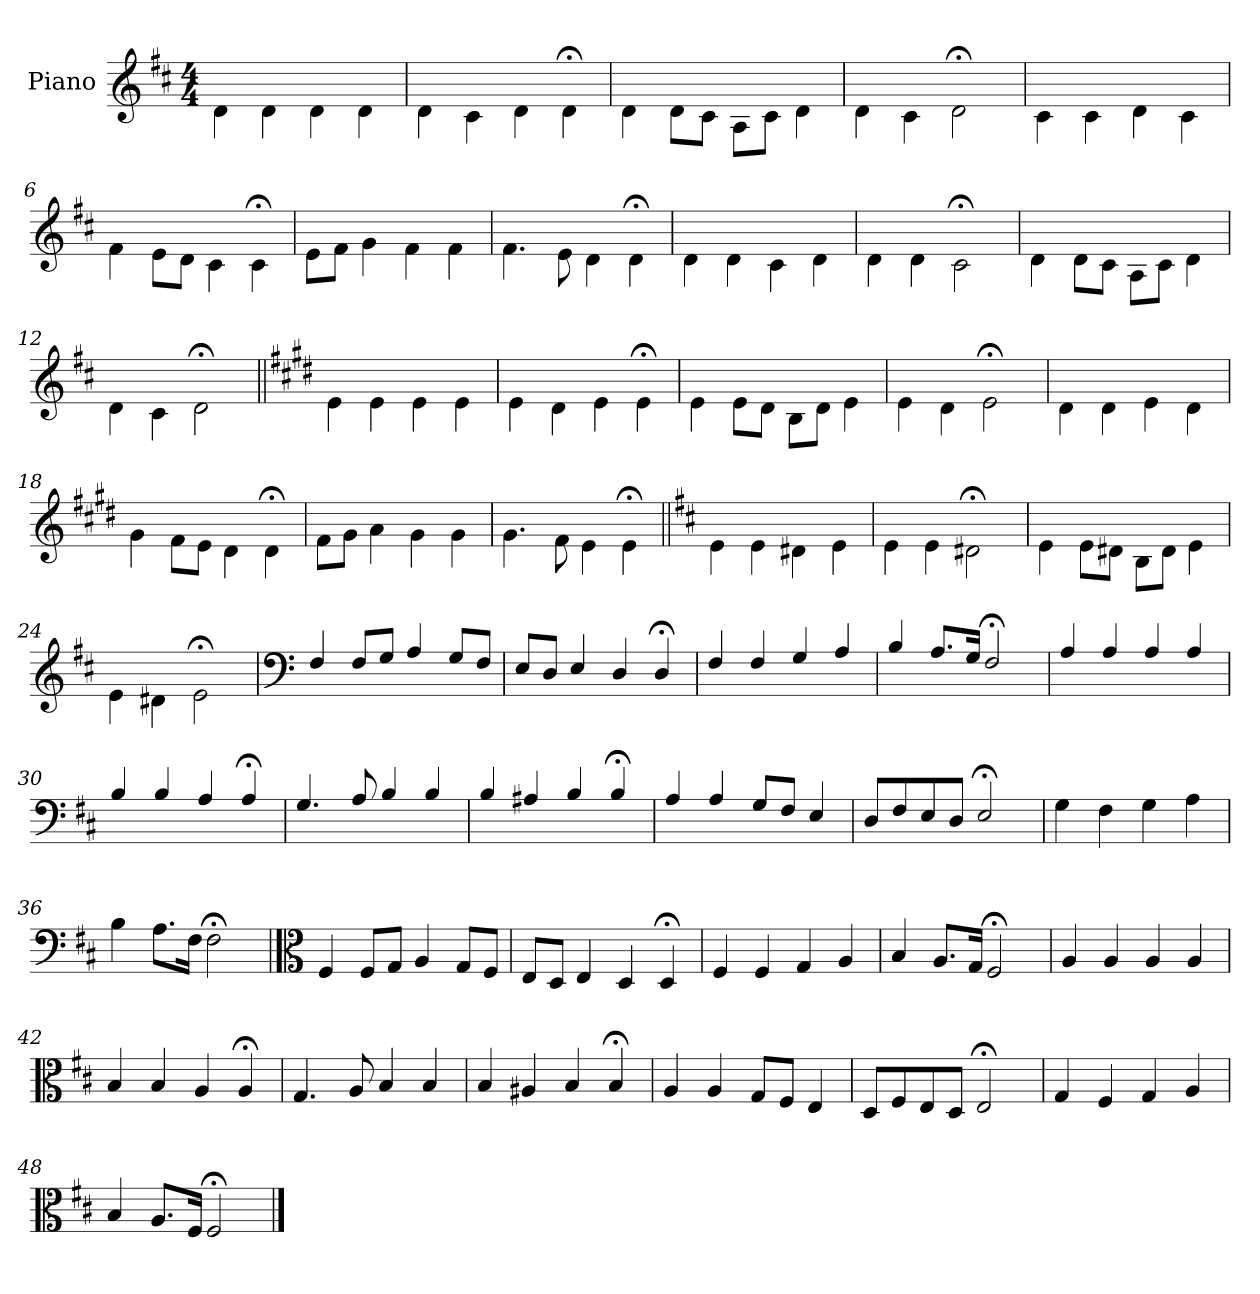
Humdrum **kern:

**kern
*part1
*staff1
*I"Piano
*I'Pno.
*clefG2
*k[f#c#]
*M4/4
=1
4d\
4d\
4d\
4d\
=2
4d\
4c#\
4d\
4d;<\
=3
4d\
8d\L
8c#\J
8A\L
8c#\J
4d\
=4
4d\
4c#\
2d;<\
!!LO:LB:g=z
=5
4c#\
4c#\
4d\
4c#\
=6
4f#\
8e\L
8d\J
4c#\
4c#;<\
=7
8e\L
8f#\J
4g\
4f#\
4f#\
=8
4.f#\
8e\
4d\
4d;<\
!!LO:LB:g=z
=9
4d\
4d\
4c#\
4d\
=10
4d\
4d\
2c#;<\
=11
4d\
8d\L
8c#\J
8A\L
8c#\J
4d\
=12
4d\
4c#\
2d;<\
!!LO:LB:g=z
=13||
*k[f#c#g#d#]
4e\
4e\
4e\
4e\
=14
4e\
4d#\
4e\
4e;<\
=15
4e\
8e\L
8d#\J
8B\L
8d#\J
4e\
=16
4e\
4d#\
2e;<\
!!LO:LB:g=z
=17
4d#\
4d#\
4e\
4d#\
=18
4g#\
8f#\L
8e\J
4d#\
4d#;<\
=19
8f#\L
8g#\J
4a\
4g#\
4g#\
=20
4.g#\
8f#\
4e\
4e;<\
!!LO:LB:g=z
=21||
*k[f#c#]
4e\
4e\
4d#X\
4e\
=22
4e\
4e\
2d#X;<\
=23
4e\
8e\L
8d#X\J
8B\L
8d#\J
4e\
=24
4e\
4d#X\
2e;<\
!!LO:LB:g=z
=25
*clefF4
4F#/
8F#/L
8G/J
4A/
8G/L
8F#/J
=26
8E/L
8D/J
4E/
4D/
4D;</
=27
4F#/
4F#/
4G/
4A/
=28
4B/
8.A/L
16G/Jk
2F#;</
!!LO:LB:g=z
=29
4A/
4A/
4A/
4A/
=30
4B/
4B/
4A/
4A;</
=31
4.G/
8A/
4B/
4B/
=32
4B/
4A#X/
4B/
4B;</
!!LO:LB:g=z
=33
4A/
4A/
8G/L
8F#/J
4E/
=34
8D/L
8F#/
8E/
8D/J
2E;</
=35
4G\
4F#\
4G\
4A\
=36
4B\
8.A\L
16F#\Jk
2F#;<\
!!LO:PB:g=z
=37
*clefC3
4F#/
8F#/L
8G/J
4A/
8G/L
8F#/J
=38
8E/L
8D/J
4E/
4D/
4D;</
=39
4F#/
4F#/
4G/
4A/
=40
4B/
8.A/L
16G/Jk
2F#;</
!!LO:LB:g=z
=41
4A/
4A/
4A/
4A/
=42
4B/
4B/
4A/
4A;</
=43
4.G/
8A/
4B/
4B/
=44
4B/
4A#X/
4B/
4B;</
!!LO:LB:g=z
=45
4A/
4A/
8G/L
8F#/J
4E/
=46
8D/L
8F#/
8E/
8D/J
2E;</
=47
4G/
4F#/
4G/
4A/
=48
4B/
8.A/L
16F#/Jk
2F#;</
==
*-
